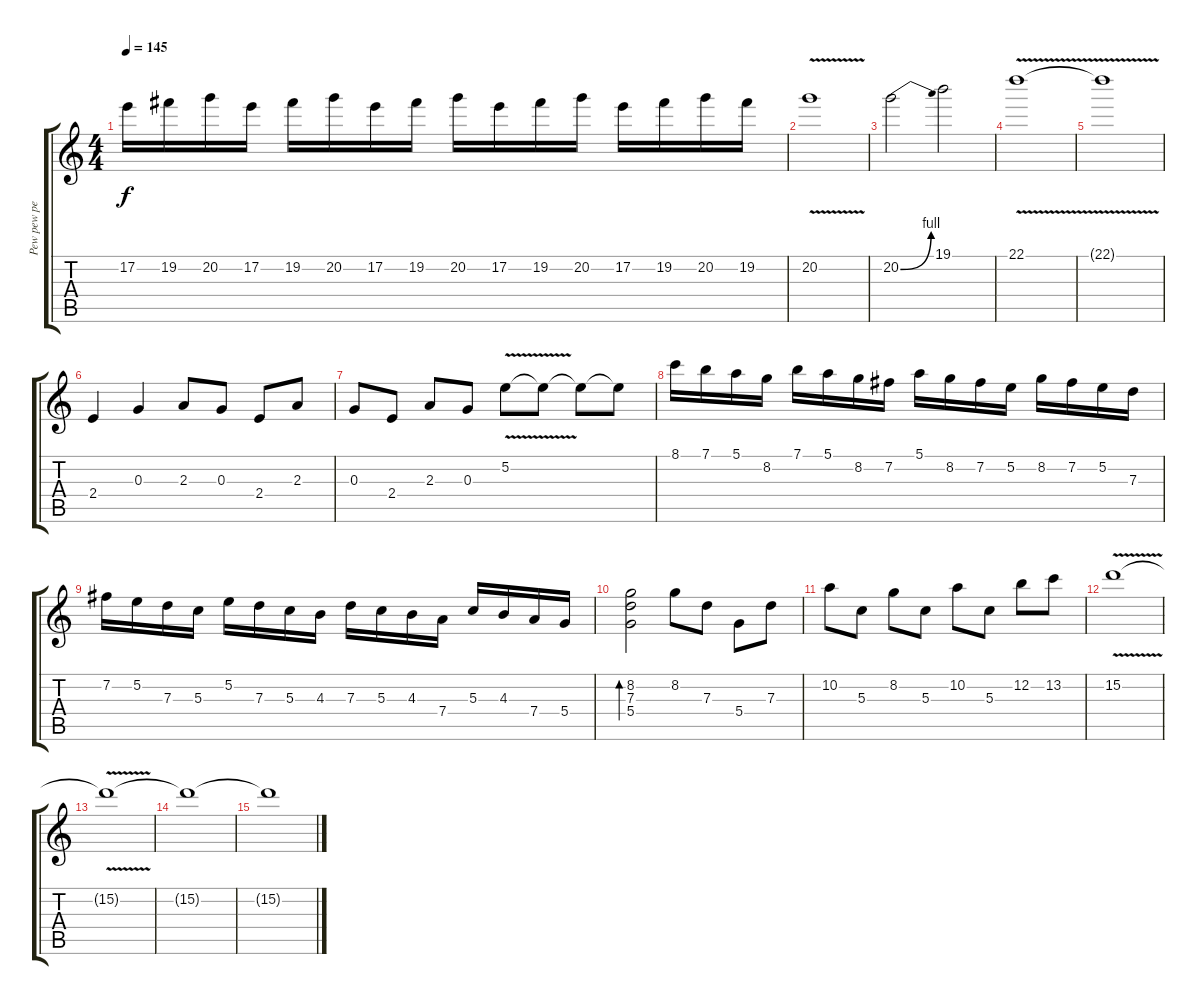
\track ("Pew pew pew! its gune wave time!" "Pew pew pe") {instrument distortionguitar}
\staff {score tabs}
\tuning (E4 B3 G3 D3 A2 E2) {hide}
\ts (4 4)
\tempo 145
\clef g2
\ks c
17.2.16{dy f} 19.2.16 20.2.16 17.2.16 19.2.16 20.2.16 17.2.16 19.2.16 20.2.16 17.2.16 19.2.16 20.2.16 17.2.16 19.2.16 20.2.16 19.2.16 |
20.2{v}.1 |
20.2{be (bend 0 0 60 4)}.2 19.1.2 |
22.1{v}.1 |
22.1{t}.1 |
2.4.4 0.3.4 2.3.8 0.3.8 2.4.8 2.3.8 |
0.3.8 2.4.8 2.3.8 0.3.8 5.2{v}.8 5.2{t}.8 5.2{t}.8 5.2{t}.8 |
8.1.16 7.1.16 5.1.16 8.2.16 7.1.16 5.1.16 8.2.16 7.2.16 5.1.16 8.2.16 7.2.16 5.2.16 8.2.16 7.2.16 5.2.16 7.3.16 |
7.2.16 5.2.16 7.3.16 5.3.16 5.2.16 7.3.16 5.3.16 4.3.16 7.3.16 5.3.16 4.3.16 7.4.16 5.3.16 4.3.16 7.4.16 5.4.16 |
(8.2 7.3 5.4).2{bd 240} 8.2.8 7.3.8 5.4.8 7.3.8 |
10.2.8 5.3.8 8.2.8 5.3.8 10.2.8 5.3.8 12.2.8 13.2.8 |
15.2{v}.1 |
15.2{t}.1 |
15.2{t}.1 |
15.2{t}.1
